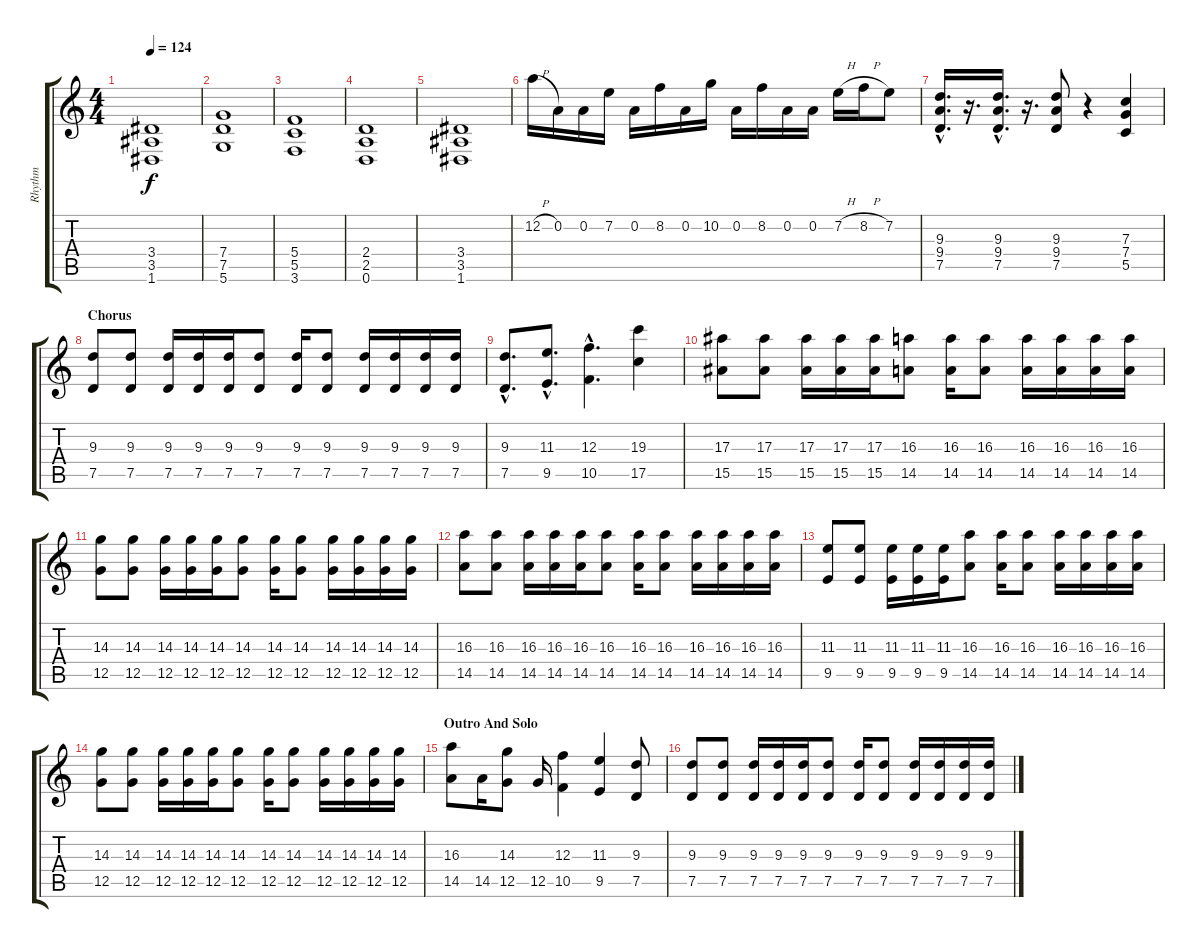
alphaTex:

\track ("Rhythm " "Rhythm ") {instrument distortionguitar}
\staff {score tabs}
\tuning (D4 A3 F3 C3 G2 D2) {hide}
\ts (4 4)
\tempo 124
\clef g2
\ks c
(3.4 3.5 1.6).1{dy f} |
(7.4 7.5 5.6).1 |
(5.4 5.5 3.6).1 |
(2.4 2.5 0.6).1 |
(3.4 3.5 1.6).1 |
12.2{h}.16 0.2.16 0.2.16 7.2.16 0.2.16 8.2.16 0.2.16 10.2.16 0.2.16 8.2.16 0.2.16 0.2.16 7.2{h}.16 8.2{h}.16 7.2.8 |
(9.3{hac} 9.4{hac} 7.5{hac}).16{d} r.16{d} (9.3{hac} 9.4{hac} 7.5{hac}).16{d} r.16{d} (9.3 9.4 7.5).8 r.4 (7.3 7.4 5.5).4 |
\section ("" "Chorus")
(9.3 7.5).8 (9.3 7.5).8 (9.3 7.5).16 (9.3 7.5).16 (9.3 7.5).16 (9.3 7.5).8 (9.3 7.5).16 (9.3 7.5).8 (9.3 7.5).16 (9.3 7.5).16 (9.3 7.5).16 (9.3 7.5).16 |
(9.3{hac} 7.5{hac}).8{d} (11.3{hac} 9.5{hac}).8{d} (12.3{hac} 10.5{hac}).4{d} (19.3 17.5).4 |
(17.3 15.5).8 (17.3 15.5).8 (17.3 15.5).16 (17.3 15.5).16 (17.3 15.5).16 (16.3 14.5).8 (16.3 14.5).16 (16.3 14.5).8 (16.3 14.5).16 (16.3 14.5).16 (16.3 14.5).16 (16.3 14.5).16 |
(14.3 12.5).8 (14.3 12.5).8 (14.3 12.5).16 (14.3 12.5).16 (14.3 12.5).16 (14.3 12.5).8 (14.3 12.5).16 (14.3 12.5).8 (14.3 12.5).16 (14.3 12.5).16 (14.3 12.5).16 (14.3 12.5).16 |
(16.3 14.5).8 (16.3 14.5).8 (16.3 14.5).16 (16.3 14.5).16 (16.3 14.5).16 (16.3 14.5).8 (16.3 14.5).16 (16.3 14.5).8 (16.3 14.5).16 (16.3 14.5).16 (16.3 14.5).16 (16.3 14.5).16 |
(11.3 9.5).8 (11.3 9.5).8 (11.3 9.5).16 (11.3 9.5).16 (11.3 9.5).16 (16.3 14.5).8 (16.3 14.5).16 (16.3 14.5).8 (16.3 14.5).16 (16.3 14.5).16 (16.3 14.5).16 (16.3 14.5).16 |
(14.3 12.5).8 (14.3 12.5).8 (14.3 12.5).16 (14.3 12.5).16 (14.3 12.5).16 (14.3 12.5).8 (14.3 12.5).16 (14.3 12.5).8 (14.3 12.5).16 (14.3 12.5).16 (14.3 12.5).16 (14.3 12.5).16 |
\section ("" "Outro And Solo")
(16.3 14.5).8 14.5.16 (14.3 12.5).8 12.5.16 (12.3 10.5).4 (11.3 9.5).4 (9.3 7.5).8 |
(9.3 7.5).8 (9.3 7.5).8 (9.3 7.5).16 (9.3 7.5).16 (9.3 7.5).16 (9.3 7.5).8 (9.3 7.5).16 (9.3 7.5).8 (9.3 7.5).16 (9.3 7.5).16 (9.3 7.5).16 (9.3 7.5).16
